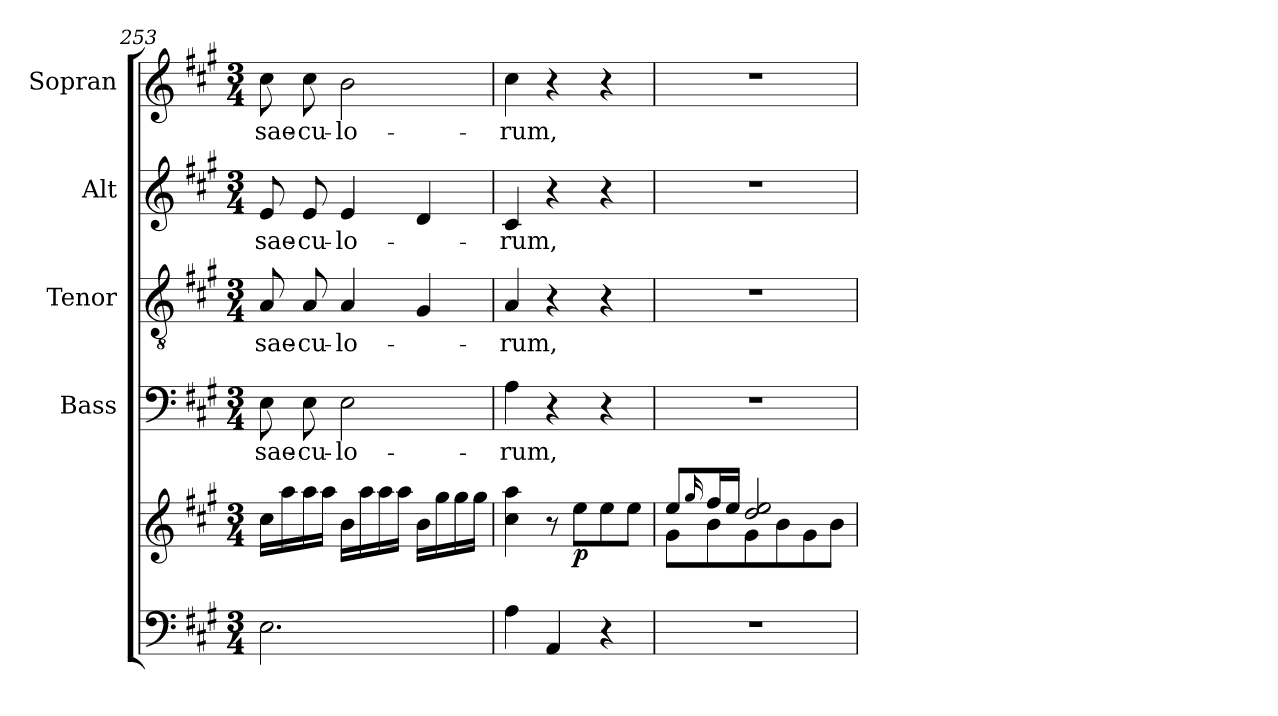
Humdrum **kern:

**kern	**kern	**dynam	**kern	**text	**kern	**text	**kern	**text	**kern	**text
*part5	*part5	*part5	*part4	*part4	*part3	*part3	*part2	*part2	*part1	*part1
*staff6	*staff5	*staff5/6	*staff4	*staff4	*staff3	*staff3	*staff2	*staff2	*staff1	*staff1
*	*	*	*I"Bass	*	*I"Tenor	*	*I"Alt	*	*I"Sopran	*
*	*	*	*I'B.	*	*I'T.	*	*I'A.	*	*I'S.	*
*clefF4	*clefG2	*	*clefF4	*	*clefGv2	*	*clefG2	*	*clefG2	*
*k[f#c#g#]	*k[f#c#g#]	*	*k[f#c#g#]	*	*k[f#c#g#]	*	*k[f#c#g#]	*	*k[f#c#g#]	*
*A:	*A:	*	*A:	*	*A:	*	*A:	*	*A:	*
*M3/4	*M3/4	*	*M3/4	*	*M3/4	*	*M3/4	*	*M3/4	*
=253	=253	=253	=253	=253	=253	=253	=253	=253	=253	=253
!	!	!	!	!LO:LY:b	!	!LO:LY:b	!	!LO:LY:b	!	!LO:LY:b
2.E\	16cc#\LL	.	8E\	sae-	8A/	sae-	8e/	sae-	8cc#\	sae-
.	16aa\	.	.	.	.	.	.	.	.	.
!	!	!	!	!LO:LY:b	!	!LO:LY:b	!	!LO:LY:b	!	!LO:LY:b
.	16aa\	.	8E\	-cu-	8A/	-cu-	8e/	-cu-	8cc#\	-cu-
.	16aa\JJ	.	.	.	.	.	.	.	.	.
!	!	!	!	!LO:LY:b	!	!LO:LY:b	!	!LO:LY:b	!	!LO:LY:b
.	16b\LL	.	2E\	-lo-	4A/	-lo-	4e/	-lo-	2b\	-lo-
.	16aa\	.	.	.	.	.	.	.	.	.
.	16aa\	.	.	.	.	.	.	.	.	.
.	16aa\JJ	.	.	.	.	.	.	.	.	.
.	16b\LL	.	.	.	4G#/	.	4d/	.	.	.
.	16gg#\	.	.	.	.	.	.	.	.	.
.	16gg#\	.	.	.	.	.	.	.	.	.
.	16gg#\JJ	.	.	.	.	.	.	.	.	.
=254	=254	=254	=254	=254	=254	=254	=254	=254	=254	=254
!	!	!	!	!LO:LY:b	!	!LO:LY:b	!	!LO:LY:b	!	!LO:LY:b
4A\	4cc#\ 4aa\	.	4A\	-rum,	4A/	-rum,	4c#/	-rum,	4cc#\	-rum,
4AA/	8r	.	4r	.	4r	.	4r	.	4r	.
!	!	!LO:DY:b	!	!	!	!	!	!	!	!
.	8ee\L	p	.	.	.	.	.	.	.	.
4r	8ee\	.	4r	.	4r	.	4r	.	4r	.
.	8ee\J	.	.	.	.	.	.	.	.	.
=255	=255	=255	=255	=255	=255	=255	=255	=255	=255	=255
*	*^	*	*	*	*	*	*	*	*	*
2.r	8ee/L	8g#\L	.	2.r	.	2.r	.	2.r	.	2.r	.
.	16qqgg#/	.	.	.	.	.	.	.	.	.	.
.	16ff#/L	8b\	.	.	.	.	.	.	.	.	.
.	16ee/JJ	.	.	.	.	.	.	.	.	.	.
.	2dd/ 2ee/	8g#\	.	.	.	.	.	.	.	.	.
.	.	8b\	.	.	.	.	.	.	.	.	.
.	.	8g#\	.	.	.	.	.	.	.	.	.
.	.	8b\J	.	.	.	.	.	.	.	.	.
*	*v	*v	*	*	*	*	*	*	*	*	*
=	=	=	=	=	=	=	=	=	=	=
*-	*-	*-	*-	*-	*-	*-	*-	*-	*-	*-
